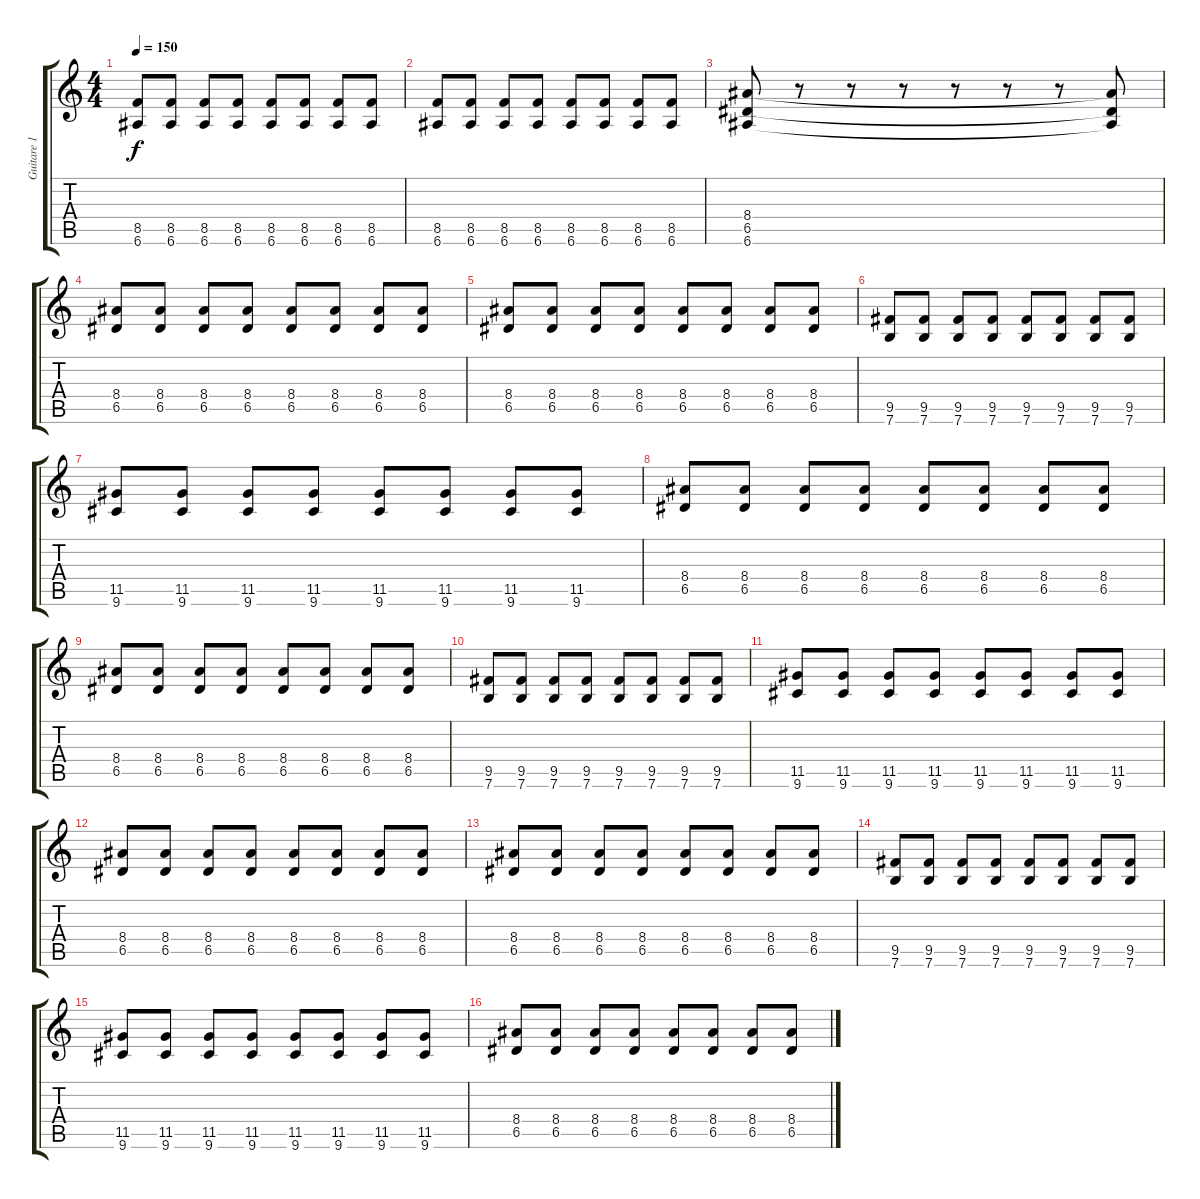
\track ("Guitare 1" "Guitare 1") {instrument distortionguitar}
\staff {score tabs}
\tuning (E4 B3 G3 D3 A2 E2) {hide}
\ts (4 4)
\tempo 150
\clef g2
\ks c
(8.5 6.6).8{dy f} (8.5 6.6).8 (8.5 6.6).8 (8.5 6.6).8 (8.5 6.6).8 (8.5 6.6).8 (8.5 6.6).8 (8.5 6.6).8 |
(8.5 6.6).8 (8.5 6.6).8 (8.5 6.6).8 (8.5 6.6).8 (8.5 6.6).8 (8.5 6.6).8 (8.5 6.6).8 (8.5 6.6).8 |
(8.4 6.5 6.6).8 r.8 r.8 r.8 r.8 r.8 r.8 (8.4{t} 6.5{t} 6.6{t}).8 |
(8.4 6.5).8 (8.4 6.5).8 (8.4 6.5).8 (8.4 6.5).8 (8.4 6.5).8 (8.4 6.5).8 (8.4 6.5).8 (8.4 6.5).8 |
(8.4 6.5).8 (8.4 6.5).8 (8.4 6.5).8 (8.4 6.5).8 (8.4 6.5).8 (8.4 6.5).8 (8.4 6.5).8 (8.4 6.5).8 |
(9.5 7.6).8 (9.5 7.6).8 (9.5 7.6).8 (9.5 7.6).8 (9.5 7.6).8 (9.5 7.6).8 (9.5 7.6).8 (9.5 7.6).8 |
(11.5 9.6).8 (11.5 9.6).8 (11.5 9.6).8 (11.5 9.6).8 (11.5 9.6).8 (11.5 9.6).8 (11.5 9.6).8 (11.5 9.6).8 |
(8.4 6.5).8 (8.4 6.5).8 (8.4 6.5).8 (8.4 6.5).8 (8.4 6.5).8 (8.4 6.5).8 (8.4 6.5).8 (8.4 6.5).8 |
(8.4 6.5).8 (8.4 6.5).8 (8.4 6.5).8 (8.4 6.5).8 (8.4 6.5).8 (8.4 6.5).8 (8.4 6.5).8 (8.4 6.5).8 |
(9.5 7.6).8 (9.5 7.6).8 (9.5 7.6).8 (9.5 7.6).8 (9.5 7.6).8 (9.5 7.6).8 (9.5 7.6).8 (9.5 7.6).8 |
(11.5 9.6).8 (11.5 9.6).8 (11.5 9.6).8 (11.5 9.6).8 (11.5 9.6).8 (11.5 9.6).8 (11.5 9.6).8 (11.5 9.6).8 |
(8.4 6.5).8 (8.4 6.5).8 (8.4 6.5).8 (8.4 6.5).8 (8.4 6.5).8 (8.4 6.5).8 (8.4 6.5).8 (8.4 6.5).8 |
(8.4 6.5).8 (8.4 6.5).8 (8.4 6.5).8 (8.4 6.5).8 (8.4 6.5).8 (8.4 6.5).8 (8.4 6.5).8 (8.4 6.5).8 |
(9.5 7.6).8 (9.5 7.6).8 (9.5 7.6).8 (9.5 7.6).8 (9.5 7.6).8 (9.5 7.6).8 (9.5 7.6).8 (9.5 7.6).8 |
(11.5 9.6).8 (11.5 9.6).8 (11.5 9.6).8 (11.5 9.6).8 (11.5 9.6).8 (11.5 9.6).8 (11.5 9.6).8 (11.5 9.6).8 |
(8.4 6.5).8 (8.4 6.5).8 (8.4 6.5).8 (8.4 6.5).8 (8.4 6.5).8 (8.4 6.5).8 (8.4 6.5).8 (8.4 6.5).8
